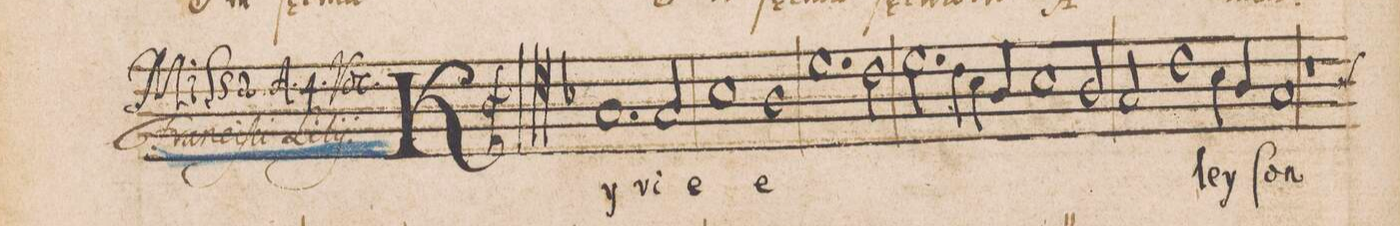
**kern	**text
*I"TENOR	*
*clefC4	*
*k[b-]	*
*met(C|)	*
*M2/1	*
1.G/	Ky-
2G/	-ri-
=2-	=2-
1B-\	-e
1A\	e-
=3-	=3-
1.d\	.
2c\	.
=4-	=4-
2.d\	.
4c\	.
4B-\	.
4A/	.
1B-\	.
=5-	=5-
2A/	.
2G/	.
1c\	.
=6-	=6-
4B-\	-ley-
4A/	.
1G/	-ſon
=7-	=7-
*custos:A	*
1r	.
*-	*-
